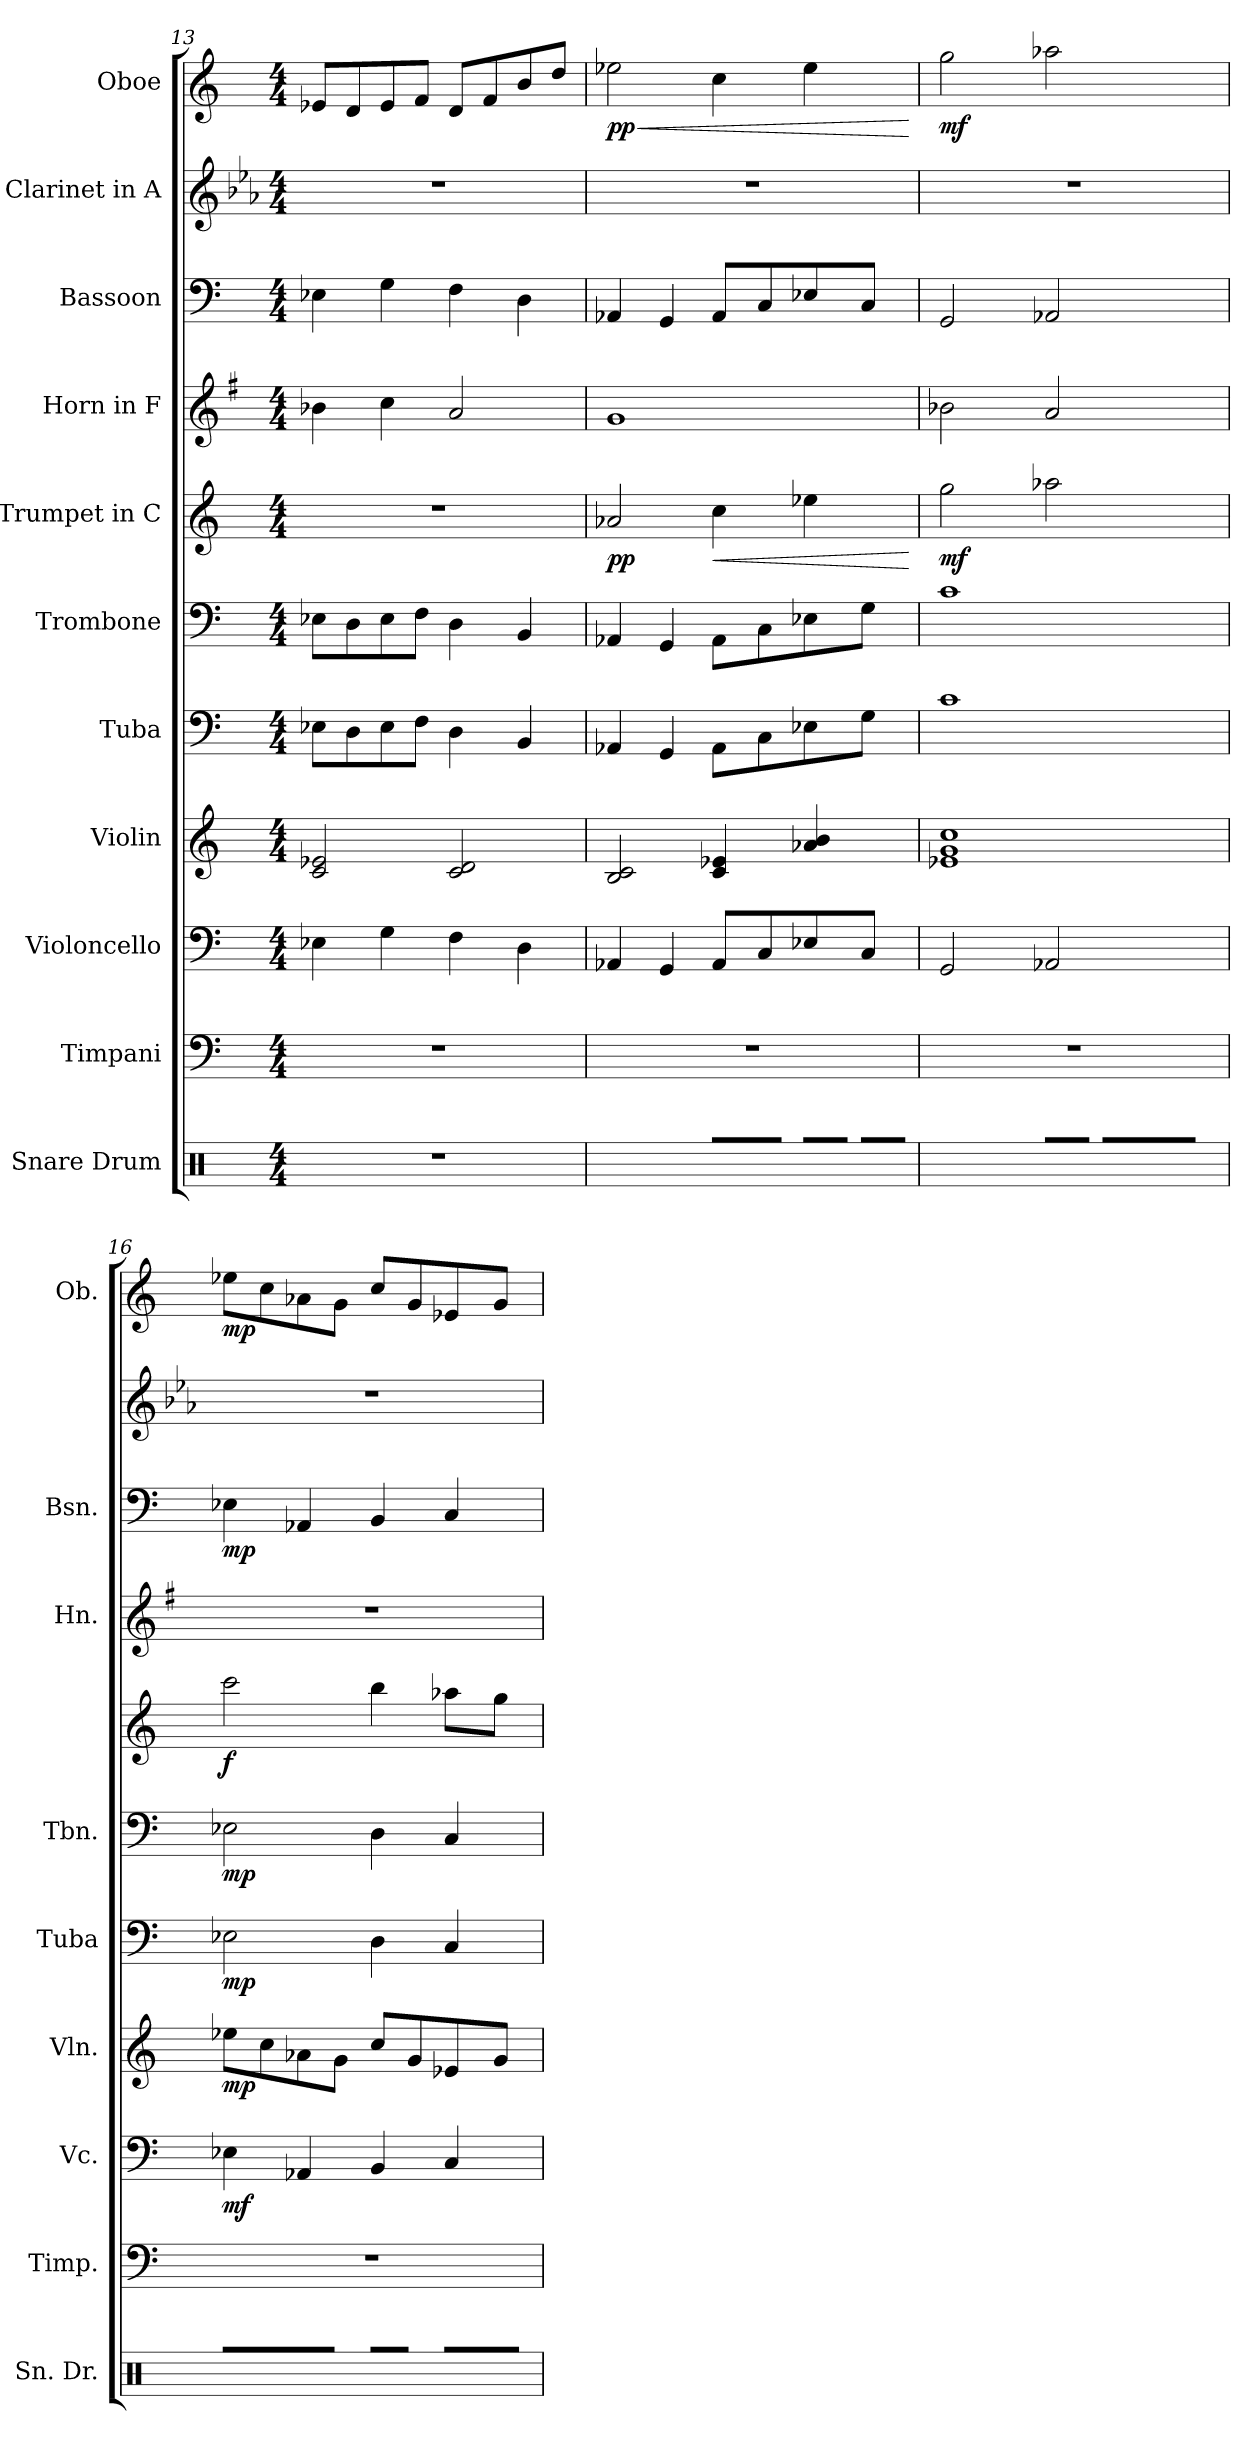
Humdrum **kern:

**kern	**kern	**kern	**dynam	**kern	**dynam	**kern	**dynam	**kern	**dynam	**kern	**dynam	**kern	**kern	**dynam	**kern	**kern	**dynam
*part11	*part10	*part9	*part9	*part8	*part8	*part7	*part7	*part6	*part6	*part5	*part5	*part4	*part3	*part3	*part2	*part1	*part1
*staff11	*staff10	*staff9	*staff9	*staff8	*staff8	*staff7	*staff7	*staff6	*staff6	*staff5	*staff5	*staff4	*staff3	*staff3	*staff2	*staff1	*staff1
*I"Snare Drum	*I"Timpani	*I"Violoncello	*	*I"Violin	*	*I"Tuba	*	*I"Trombone	*	*I"Trumpet in C	*	*I"Horn in F	*I"Bassoon	*	*I"Clarinet in A	*I"Oboe	*
*I'Sn. Dr.	*I'Timp.	*I'Vc.	*	*I'Vln.	*	*I'Tuba	*	*I'Tbn.	*	*	*	*I'Hn.	*I'Bsn.	*	*	*I'Ob.	*
*clefX	*clefF4	*clefF4	*	*clefG2	*	*clefF4	*	*clefF4	*	*clefG2	*	*clefG2	*clefF4	*	*clefG2	*clefG2	*
*	*	*	*	*	*	*	*	*	*	*	*	*ITrd4c7	*	*	*ITrd2c3	*	*
*k[]	*k[]	*k[]	*	*k[]	*	*k[]	*	*k[]	*	*k[]	*	*k[]	*k[]	*	*k[]	*k[]	*
*C:	*C:	*C:	*	*C:	*	*C:	*	*C:	*	*C:	*	*C:	*C:	*	*C:	*C:	*
*M4/4	*M4/4	*M4/4	*	*M4/4	*	*M4/4	*	*M4/4	*	*M4/4	*	*M4/4	*M4/4	*	*M4/4	*M4/4	*
=13	=13	=13	=13	=13	=13	=13	=13	=13	=13	=13	=13	=13	=13	=13	=13	=13	=13
1r	1r	4E-X\	.	2c/ 2e-X/	.	8E-X\L	.	8E-X\L	.	1r	.	4e-X\	4E-X\	.	1r	8e-X/L	.
.	.	.	.	.	.	8D\	.	8D\	.	.	.	.	.	.	.	8d/	.
.	.	4G\	.	.	.	8E-\	.	8E-\	.	.	.	4f\	4G\	.	.	8e-/	.
.	.	.	.	.	.	8F\J	.	8F\J	.	.	.	.	.	.	.	8f/J	.
.	.	4F\	.	2c/ 2d/	.	4D\	.	4D\	.	.	.	2d/	4F\	.	.	8d/L	.
.	.	.	.	.	.	.	.	.	.	.	.	.	.	.	.	8f/	.
.	.	4D\	.	.	.	4BB/	.	4BB/	.	.	.	.	4D\	.	.	8b/	.
.	.	.	.	.	.	.	.	.	.	.	.	.	.	.	.	8dd/J	.
!!LO:PB:g=z
=14	=14	=14	=14	=14	=14	=14	=14	=14	=14	=14	=14	=14	=14	=14	=14	=14	=14
!	!	!	!	!	!	!	!	!	!	!	!LO:DY:b	!	!	!	!	!	!LO:HP:b
!	!	!	!	!	!	!	!	!	!	!	!	!	!	!	!	!	!LO:DY:n=1:b
4R\	1r	4AA-X/	.	2B/ 2c/	.	4AA-X/	.	4AA-X/	.	2a-X/	pp	1c	4AA-X/	.	1r	2ee-X\	< pp
4R\	.	4GG/	.	.	.	4GG/	.	4GG/	.	.	.	.	4GG/	.	.	.	.
!	!	!	!	!	!	!	!	!	!	!	!LO:HP:b	!	!	!	!	!	!
16R\LL	.	8AA-/L	.	4c/ 4e-X/	.	8AA-\L	.	8AA-\L	.	4cc\	<	.	8AA-/L	.	.	4cc\	.
16R\	.	.	.	.	.	.	.	.	.	.	.	.	.	.	.	.	.
16R\	.	8C/	.	.	.	8C\	.	8C\	.	.	.	.	8C/	.	.	.	.
16R\JJ	.	.	.	.	.	.	.	.	.	.	.	.	.	.	.	.	.
32R\LLL	.	8E-X/	.	4a-X/ 4b/	.	8E-X\	.	8E-X\	.	4ee-X\	.	.	8E-X/	.	.	4ee-\	.
32R\	.	.	.	.	.	.	.	.	.	.	.	.	.	.	.	.	.
32R\	.	.	.	.	.	.	.	.	.	.	.	.	.	.	.	.	.
32R\JJJ	.	.	.	.	.	.	.	.	.	.	.	.	.	.	.	.	.
32R\LLL	.	8C/J	.	.	.	8G\J	.	8G\J	.	.	.	.	8C/J	.	.	.	.
32R\	.	.	.	.	.	.	.	.	.	.	.	.	.	.	.	.	.
32R\	.	.	.	.	.	.	.	.	.	.	.	.	.	.	.	.	.
32R\JJJ	.	.	.	.	.	.	.	.	.	.	.	.	.	.	.	.	.
.	.	.	.	.	.	.	.	.	.	.	[	.	.	.	.	.	[
=15	=15	=15	=15	=15	=15	=15	=15	=15	=15	=15	=15	=15	=15	=15	=15	=15	=15
!	!	!	!	!	!	!	!	!	!	!	!LO:DY:b	!	!	!	!	!	!LO:DY:b
4R\	1r	2GG/	.	1e-X 1g 1cc	.	1c	.	1c	.	2gg\	mf	2e-X\	2GG/	.	1r	2gg\	mf
4R\	.	.	.	.	.	.	.	.	.	.	.	.	.	.	.	.	.
32R\LLL	.	2AA-X/	.	.	.	.	.	.	.	2aa-X\	.	2d/	2AA-X/	.	.	2aa-X\	.
32R\	.	.	.	.	.	.	.	.	.	.	.	.	.	.	.	.	.
32R\	.	.	.	.	.	.	.	.	.	.	.	.	.	.	.	.	.
32R\JJJ	.	.	.	.	.	.	.	.	.	.	.	.	.	.	.	.	.
32R\LLL	.	.	.	.	.	.	.	.	.	.	.	.	.	.	.	.	.
32R\	.	.	.	.	.	.	.	.	.	.	.	.	.	.	.	.	.
32R\	.	.	.	.	.	.	.	.	.	.	.	.	.	.	.	.	.
32R\JJ	.	.	.	.	.	.	.	.	.	.	.	.	.	.	.	.	.
8R\	.	.	.	.	.	.	.	.	.	.	.	.	.	.	.	.	.
8R\J	.	.	.	.	.	.	.	.	.	.	.	.	.	.	.	.	.
=16	=16	=16	=16	=16	=16	=16	=16	=16	=16	=16	=16	=16	=16	=16	=16	=16	=16
!	!	!	!LO:DY:b	!	!LO:DY:b	!	!LO:DY:b	!	!LO:DY:b	!	!LO:DY:b	!	!	!LO:DY:b	!	!	!LO:DY:b
8R\L	1r	4E-X\	mf	8ee-X\L	mp	2E-X\	mp	2E-X\	mp	2ccc\	f	1r	4E-X\	mp	1r	8ee-X\L	mp
8R\	.	.	.	8cc\	.	.	.	.	.	.	.	.	.	.	.	8cc\	.
8R\	.	4AA-X/	.	8a-X\	.	.	.	.	.	.	.	.	4AA-X/	.	.	8a-X\	.
8R\J	.	.	.	8g\J	.	.	.	.	.	.	.	.	.	.	.	8g\J	.
8R\L	.	4BB/	.	8cc/L	.	4D\	.	4D\	.	4bb\	.	.	4BB/	.	.	8cc/L	.
8R\J	.	.	.	8g/	.	.	.	.	.	.	.	.	.	.	.	8g/	.
16R\LL	.	4C/	.	8e-X/	.	4C/	.	4C/	.	8aa-X\L	.	.	4C/	.	.	8e-X/	.
16R\	.	.	.	.	.	.	.	.	.	.	.	.	.	.	.	.	.
16R\	.	.	.	8g/J	.	.	.	.	.	8gg\J	.	.	.	.	.	8g/J	.
16R\JJ	.	.	.	.	.	.	.	.	.	.	.	.	.	.	.	.	.
=	=	=	=	=	=	=	=	=	=	=	=	=	=	=	=	=	=
*-	*-	*-	*-	*-	*-	*-	*-	*-	*-	*-	*-	*-	*-	*-	*-	*-	*-
